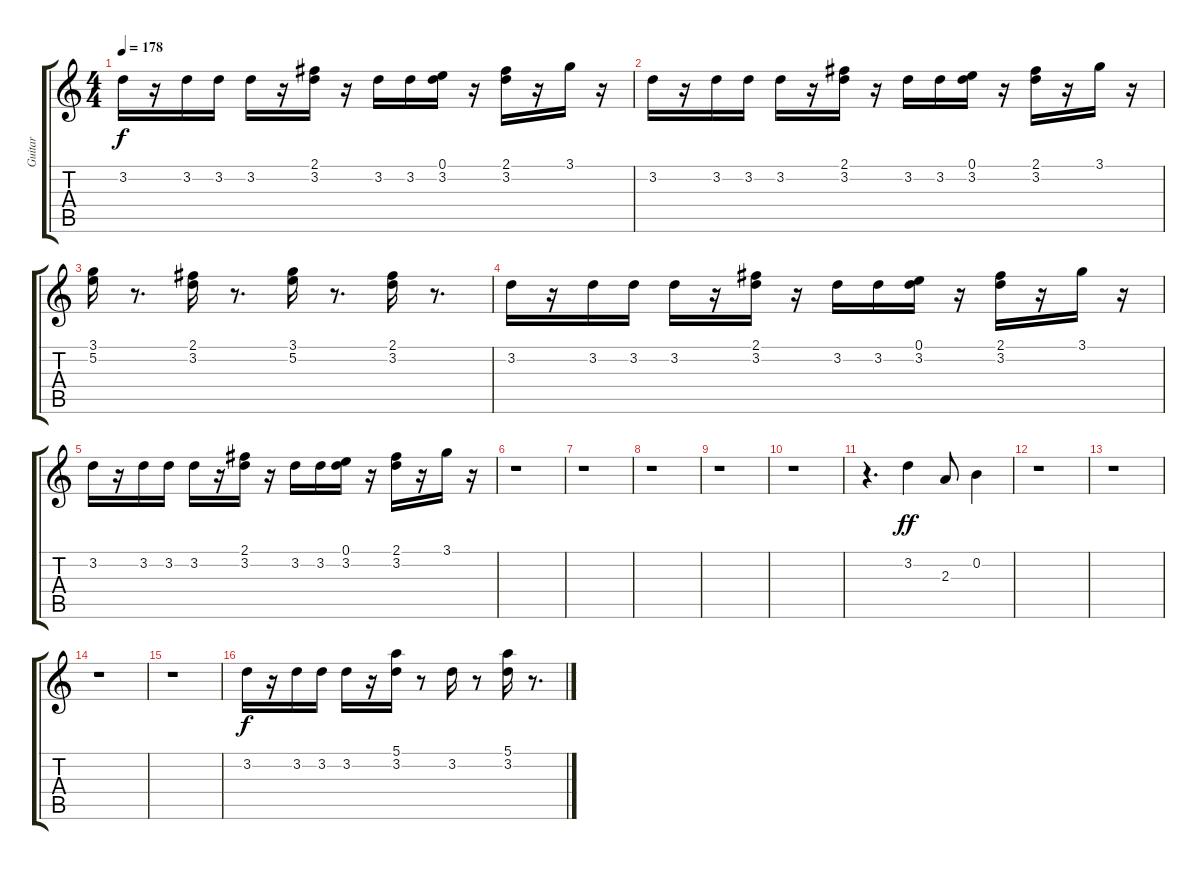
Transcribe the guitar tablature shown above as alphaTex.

\track ("Guitar" "Guitar") {instrument distortionguitar}
\staff {score tabs}
\tuning (E4 B3 G3 D3 A2 E2) {hide}
\ts (4 4)
\tempo 178
\clef g2
\ks c
3.2.16{dy f} r.16 3.2.16 3.2.16 3.2.16 r.16 (2.1 3.2).16 r.16 3.2.16 3.2.16 (0.1 3.2).16 r.16 (2.1 3.2).16 r.16 3.1.16 r.16 |
3.2.16 r.16 3.2.16 3.2.16 3.2.16 r.16 (2.1 3.2).16 r.16 3.2.16 3.2.16 (0.1 3.2).16 r.16 (2.1 3.2).16 r.16 3.1.16 r.16 |
(3.1 5.2).16 r.8{d} (2.1 3.2).16 r.8{d} (3.1 5.2).16 r.8{d} (2.1 3.2).16 r.8{d} |
3.2.16 r.16 3.2.16 3.2.16 3.2.16 r.16 (2.1 3.2).16 r.16 3.2.16 3.2.16 (0.1 3.2).16 r.16 (2.1 3.2).16 r.16 3.1.16 r.16 |
3.2.16 r.16 3.2.16 3.2.16 3.2.16 r.16 (2.1 3.2).16 r.16 3.2.16 3.2.16 (0.1 3.2).16 r.16 (2.1 3.2).16 r.16 3.1.16 r.16 |
r.1 |
r.1 |
r.1 |
r.1 |
r.1 |
r.4{d} 3.2.4{dy ff} 2.3.8 0.2.4 |
r.1 |
r.1 |
r.1 |
r.1 |
3.2.16{dy f} r.16 3.2.16 3.2.16 3.2.16 r.16 (5.1 3.2).16 r.8 3.2.16 r.8 (5.1 3.2).16 r.8{d}
